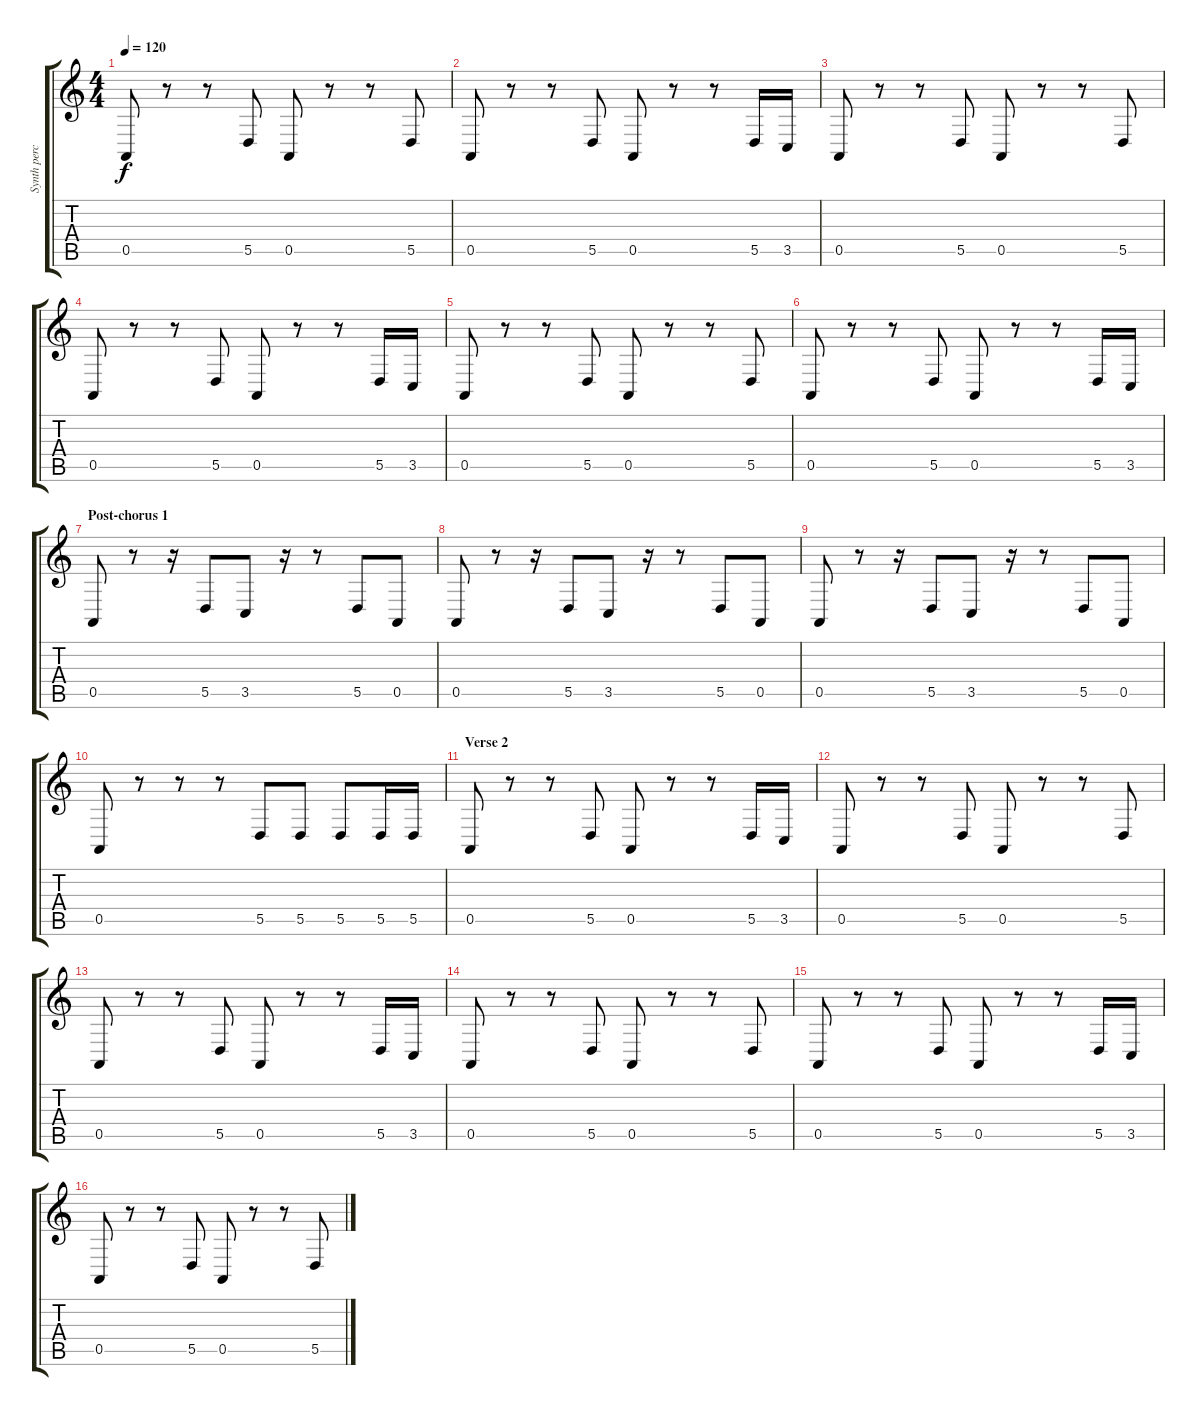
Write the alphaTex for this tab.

\track ("Synth percs" "Synth perc") {instrument synthdrum}
\staff {score tabs}
\tuning (E4 B3 G3 D3 A2 E2) {hide}
\ts (4 4)
\tempo 120
\clef g2
\ks c
0.5.8{dy f} r.8 r.8 5.5.8 0.5.8 r.8 r.8 5.5.8 |
0.5.8 r.8 r.8 5.5.8 0.5.8 r.8 r.8 5.5.16 3.5.16 |
0.5.8 r.8 r.8 5.5.8 0.5.8 r.8 r.8 5.5.8 |
0.5.8 r.8 r.8 5.5.8 0.5.8 r.8 r.8 5.5.16 3.5.16 |
0.5.8 r.8 r.8 5.5.8 0.5.8 r.8 r.8 5.5.8 |
0.5.8 r.8 r.8 5.5.8 0.5.8 r.8 r.8 5.5.16 3.5.16 |
\section ("" "Post-chorus 1")
0.5.8 r.8 r.16 5.5.8 3.5.8 r.16 r.8 5.5.8 0.5.8 |
0.5.8 r.8 r.16 5.5.8 3.5.8 r.16 r.8 5.5.8 0.5.8 |
0.5.8 r.8 r.16 5.5.8 3.5.8 r.16 r.8 5.5.8 0.5.8 |
0.5.8 r.8 r.8 r.8 5.5.8 5.5.8 5.5.8 5.5.16 5.5.16 |
\section ("" "Verse 2")
0.5.8 r.8 r.8 5.5.8 0.5.8 r.8 r.8 5.5.16 3.5.16 |
0.5.8 r.8 r.8 5.5.8 0.5.8 r.8 r.8 5.5.8 |
0.5.8 r.8 r.8 5.5.8 0.5.8 r.8 r.8 5.5.16 3.5.16 |
0.5.8 r.8 r.8 5.5.8 0.5.8 r.8 r.8 5.5.8 |
0.5.8 r.8 r.8 5.5.8 0.5.8 r.8 r.8 5.5.16 3.5.16 |
0.5.8 r.8 r.8 5.5.8 0.5.8 r.8 r.8 5.5.8
